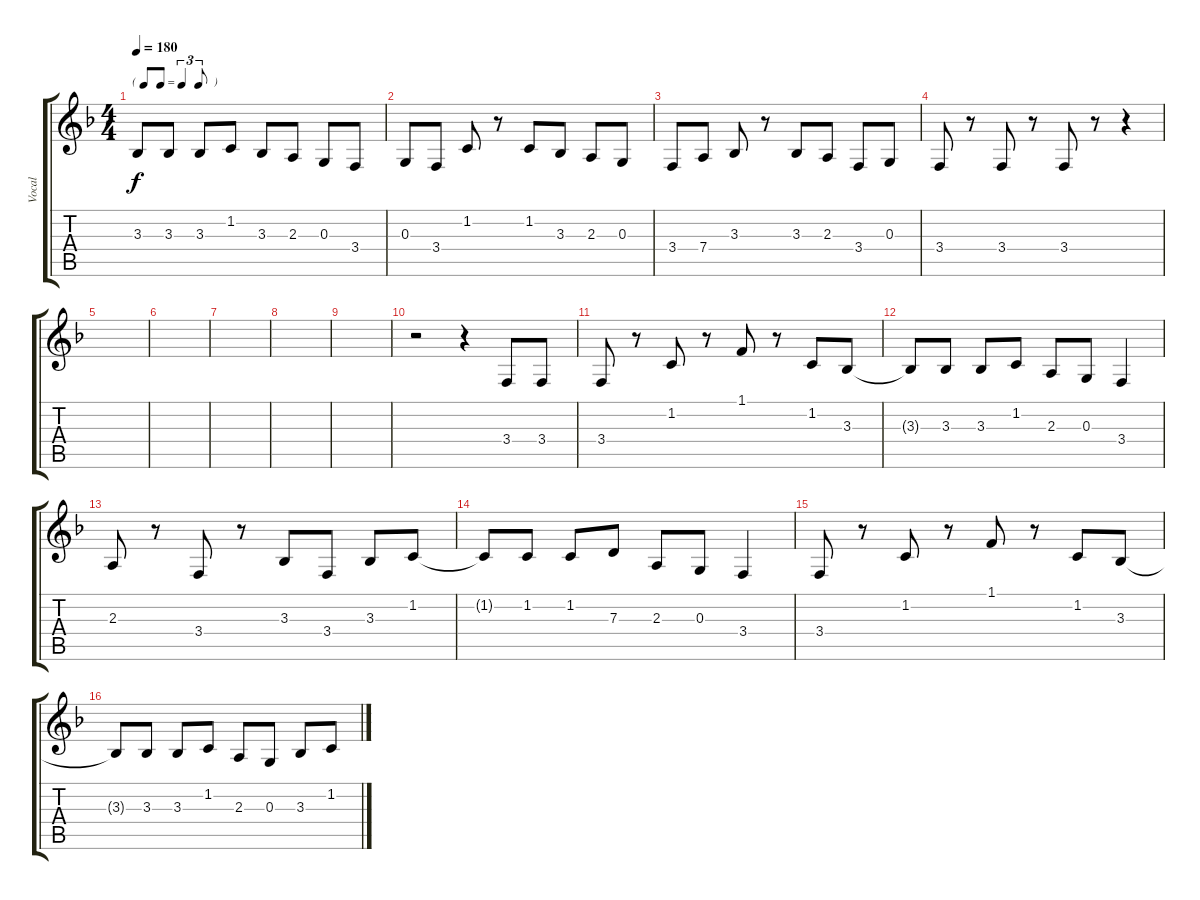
\track ("Vocal" "Vocal") {instrument choiraahs}
\staff {score tabs}
\tuning (E4 B3 G3 D3 A2 E2) {hide}
\ts (4 4)
\tf triplet8th
\tempo 180
\clef g2
\ks f
3.3.8{dy f} 3.3.8 3.3.8 1.2.8 3.3.8 2.3.8 0.3.8 3.4.8 |
0.3.8 3.4.8 1.2.8 r.8 1.2.8 3.3.8 2.3.8 0.3.8 |
3.4.8 7.4.8 3.3.8 r.8 3.3.8 2.3.8 3.4.8 0.3.8 |
3.4.8 r.8 3.4.8 r.8 3.4.8 r.8 r.4 |
|
|
|
|
|
r.2 r.4 3.4.8 3.4.8 |
3.4.8 r.8 1.2.8 r.8 1.1.8 r.8 1.2.8 3.3.8 |
3.3{t}.8 3.3.8 3.3.8 1.2.8 2.3.8 0.3.8 3.4.4 |
2.3.8 r.8 3.4.8 r.8 3.3.8 3.4.8 3.3.8 1.2.8 |
1.2{t}.8 1.2.8 1.2.8 7.3.8 2.3.8 0.3.8 3.4.4 |
3.4.8 r.8 1.2.8 r.8 1.1.8 r.8 1.2.8 3.3.8 |
3.3{t}.8 3.3.8 3.3.8 1.2.8 2.3.8 0.3.8 3.3.8 1.2.8
